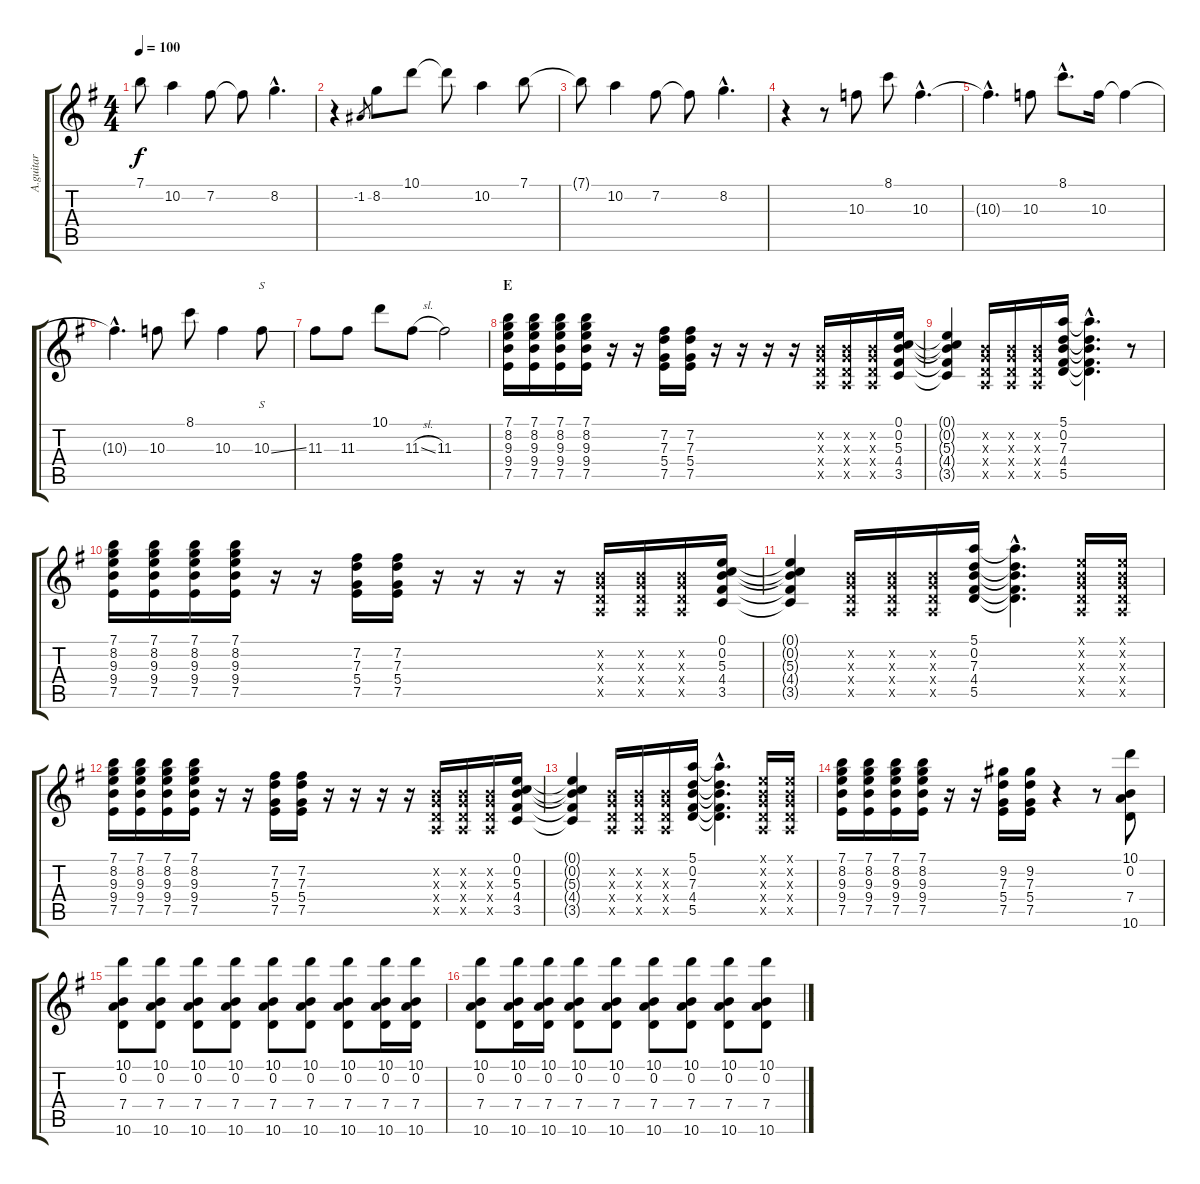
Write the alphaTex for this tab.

\track ("A.guitar" "A.guitar") {instrument acousticguitarnylon}
\staff {score tabs}
\tuning (E4 B3 G3 D3 A2 E2) {hide}
\ts (4 4)
\tempo 100
\clef g2
\ks g
7.1{t}.8{dy f} 10.2.4 7.2.8 7.2{t}.8 8.2{hac}.4{d} |
r.4 -1.2.8{gr} 8.2.8 10.1.8 10.1{t}.8 10.2.4 7.1.8 |
7.1{t}.8 10.2.4 7.2.8 7.2{t}.8 8.2{hac}.4{d} |
r.4 r.8 10.3.8 8.1.8 10.3{hac}.4{d} |
10.3{hac t}.4{d} 10.3.8 8.1{hac}.8{d} 10.3.16 10.3{t}.4 |
10.3{hac t}.4{d} 10.3.8 8.1.8 10.3.4 10.3{ss}.8{s} |
11.3.8 11.3.8 10.1.8 11.3{sl}.8 11.3.2 |
\section ("" "E")
(7.1 8.2 9.3 9.4 7.5).16 (7.1 8.2 9.3 9.4 7.5).16 (7.1 8.2 9.3 9.4 7.5).16 (7.1 8.2 9.3 9.4 7.5).16 r.16 r.16 (7.2 7.3 5.4 7.5).16 (7.2 7.3 5.4 7.5).16 r.16 r.16 r.16 r.16 (0.2{x} 0.3{x} 0.4{x} 0.5{x}).16 (0.2{x} 0.3{x} 0.4{x} 0.5{x}).16 (0.2{x} 0.3{x} 0.4{x} 0.5{x}).16 (0.1 0.2 5.3 4.4 3.5).16 |
(0.1{t} 0.2{t} 5.3{t} 4.4{t} 3.5{t}).4 (0.2{x} 0.3{x} 0.4{x} 0.5{x}).16 (0.2{x} 0.3{x} 0.4{x} 0.5{x}).16 (0.2{x} 0.3{x} 0.4{x} 0.5{x}).16 (5.1 0.2 7.3 4.4 5.5).16 (5.1{hac t} 0.2{hac t} 7.3{hac t} 4.4{hac t} 5.5{hac t}).4{d} r.8 |
(7.1 8.2 9.3 9.4 7.5).16 (7.1 8.2 9.3 9.4 7.5).16 (7.1 8.2 9.3 9.4 7.5).16 (7.1 8.2 9.3 9.4 7.5).16 r.16 r.16 (7.2 7.3 5.4 7.5).16 (7.2 7.3 5.4 7.5).16 r.16 r.16 r.16 r.16 (0.2{x} 0.3{x} 0.4{x} 0.5{x}).16 (0.2{x} 0.3{x} 0.4{x} 0.5{x}).16 (0.2{x} 0.3{x} 0.4{x} 0.5{x}).16 (0.1 0.2 5.3 4.4 3.5).16 |
(0.1{t} 0.2{t} 5.3{t} 4.4{t} 3.5{t}).4 (0.2{x} 0.3{x} 0.4{x} 0.5{x}).16 (0.2{x} 0.3{x} 0.4{x} 0.5{x}).16 (0.2{x} 0.3{x} 0.4{x} 0.5{x}).16 (5.1 0.2 7.3 4.4 5.5).16 (5.1{hac t} 0.2{hac t} 7.3{hac t} 4.4{hac t} 5.5{hac t}).4{d} (0.1{x} 0.2{x} 0.3{x} 0.4{x} 0.5{x}).16 (0.1{x} 0.2{x} 0.3{x} 0.4{x} 0.5{x}).16 |
(7.1 8.2 9.3 9.4 7.5).16 (7.1 8.2 9.3 9.4 7.5).16 (7.1 8.2 9.3 9.4 7.5).16 (7.1 8.2 9.3 9.4 7.5).16 r.16 r.16 (7.2 7.3 5.4 7.5).16 (7.2 7.3 5.4 7.5).16 r.16 r.16 r.16 r.16 (0.2{x} 0.3{x} 0.4{x} 0.5{x}).16 (0.2{x} 0.3{x} 0.4{x} 0.5{x}).16 (0.2{x} 0.3{x} 0.4{x} 0.5{x}).16 (0.1 0.2 5.3 4.4 3.5).16 |
(0.1{t} 0.2{t} 5.3{t} 4.4{t} 3.5{t}).4 (0.2{x} 0.3{x} 0.4{x} 0.5{x}).16 (0.2{x} 0.3{x} 0.4{x} 0.5{x}).16 (0.2{x} 0.3{x} 0.4{x} 0.5{x}).16 (5.1 0.2 7.3 4.4 5.5).16 (5.1{hac t} 0.2{hac t} 7.3{hac t} 4.4{hac t} 5.5{hac t}).4{d} (0.1{x} 0.2{x} 0.3{x} 0.4{x} 0.5{x}).16 (0.1{x} 0.2{x} 0.3{x} 0.4{x} 0.5{x}).16 |
(7.1 8.2 9.3 9.4 7.5).16 (7.1 8.2 9.3 9.4 7.5).16 (7.1 8.2 9.3 9.4 7.5).16 (7.1 8.2 9.3 9.4 7.5).16 r.16 r.16 (9.2 7.3 5.4 7.5).16 (9.2 7.3 5.4 7.5).16 r.4 r.8 (10.1 0.2 7.4 10.6).8 |
(10.1 0.2 7.4 10.6).8 (10.1 0.2 7.4 10.6).8 (10.1 0.2 7.4 10.6).8 (10.1 0.2 7.4 10.6).8 (10.1 0.2 7.4 10.6).8 (10.1 0.2 7.4 10.6).8 (10.1 0.2 7.4 10.6).8 (10.1 0.2 7.4 10.6).16 (10.1 0.2 7.4 10.6).16 |
(10.1 0.2 7.4 10.6).8 (10.1 0.2 7.4 10.6).16 (10.1 0.2 7.4 10.6).16 (10.1 0.2 7.4 10.6).8 (10.1 0.2 7.4 10.6).8 (10.1 0.2 7.4 10.6).8 (10.1 0.2 7.4 10.6).8 (10.1 0.2 7.4 10.6).8 (10.1 0.2 7.4 10.6).8
